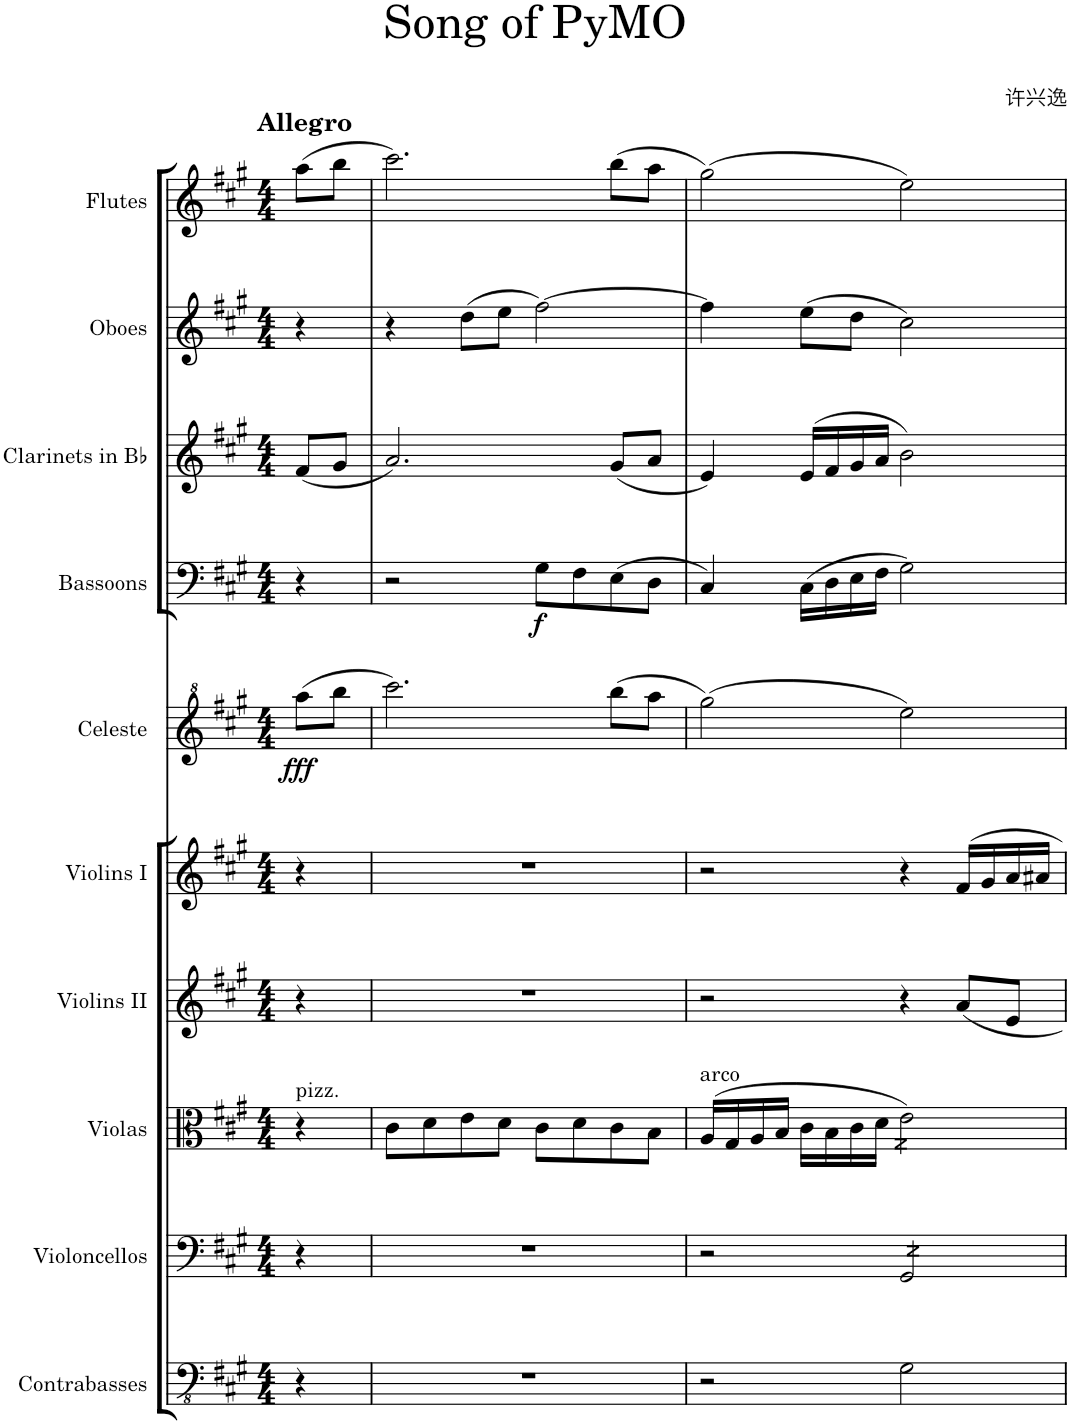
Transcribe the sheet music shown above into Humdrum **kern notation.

**kern	**kern	**kern	**kern	**kern	**kern	**dynam	**kern	**dynam	**kern	**kern	**kern
*part10	*part9	*part8	*part7	*part6	*part5	*part5	*part4	*part4	*part3	*part2	*part1
*staff10	*staff9	*staff8	*staff7	*staff6	*staff5	*staff5	*staff4	*staff4	*staff3	*staff2	*staff1
*I"Contrabasses	*I"Violoncellos	*I"Violas	*I"Violins II	*I"Violins I	*I"Celeste	*	*I"Bassoons	*	*I"Clarinets in Bb	*I"Oboes	*I"Flutes
*I'Cb.	*I'Vc.	*I'Vla.	*I'Vln. II	*I'Vln. I	*I'Cel.	*	*I'Bsn.	*	*	*I'Ob.	*I'Fl.
*clefFv4	*clefF4	*clefC3	*clefG2	*clefG2	*clefG^2	*	*clefF4	*	*clefG2	*clefG2	*clefG2
*	*	*	*	*	*	*	*	*	*Trd1c2	*	*
*k[f#c#g#]	*k[f#c#g#]	*k[f#c#g#]	*k[f#c#g#]	*k[f#c#g#]	*k[f#c#g#]	*	*k[f#c#g#]	*	*k[f#c#g#]	*k[f#c#g#]	*k[f#c#g#]
*M4/4	*M4/4	*M4/4	*M4/4	*M4/4	*M4/4	*	*M4/4	*	*M4/4	*M4/4	*M4/4
=	=	=	=	=	=	=	=	=	=	=	=
!	!	!	!	!	!	!	!	!	!	!	!LO:TX:a:B:t=Allegro
!	!	!LO:TX:a:t=pizz.	!	!	!	!	!	!	!	!	!
!	!	!	!	!	!	!LO:DY:b	!	!	!	!	!
4r	4r	4r	4r	4r	(8aaa\L	fff	4r	.	(8f#/L	4r	(8aa\L
.	.	.	.	.	8bbb\J	.	.	.	8g#/J	.	8bb\J
=1	=1	=1	=1	=1	=1	=1	=1	=1	=1	=1	=1
1r	1r	8c#\L	1r	1r	2.cccc#\)	.	2r	.	2.a/)	4r	2.ccc#\)
.	.	8d\	.	.	.	.	.	.	.	.	.
.	.	8e\	.	.	.	.	.	.	.	(8dd\L	.
.	.	8d\J	.	.	.	.	.	.	.	8ee\J	.
!	!	!	!	!	!	!	!	!LO:DY:b	!	!	!
.	.	8c#\L	.	.	.	.	8G#\L	f	.	[2ff#\)	.
.	.	8d\	.	.	.	.	8F#\	.	.	.	.
.	.	8c#\	.	.	(8bbb\L	.	(8E\	.	(8g#/L	.	(8bb\L
.	.	8B\J	.	.	8aaa\J	.	8D\J	.	8a/J	.	8aa\J
=2	=2	=2	=2	=2	=2	=2	=2	=2	=2	=2	=2
!	!	!LO:TX:a:t=arco	!	!	!	!	!	!	!	!	!
2r	2r	(16A/LL	2r	2r	(2ggg#\)	.	4C#/)	.	4e/)	4ff#\]	(2gg#\)
.	.	16G#/	.	.	.	.	.	.	.	.	.
.	.	16A/	.	.	.	.	.	.	.	.	.
.	.	16B/JJ	.	.	.	.	.	.	.	.	.
.	.	16c#\LL	.	.	.	.	(16C#\LL	.	(16e/LL	(8ee\L	.
.	.	16B\	.	.	.	.	16D\	.	16f#/	.	.
.	.	16c#\	.	.	.	.	16E\	.	16g#/	8dd\J	.
.	.	16d\JJ	.	.	.	.	16F#\JJ	.	16a/JJ	.	.
2GG#\	2GG#@4@/	2e@4@\)	4r	4r	2eee\)	.	2G#\)	.	2b\)	2cc#\)	2ee\)
.	.	.	8a/L	16f#/LL	.	.	.	.	.	.	.
.	.	.	.	16g#/	.	.	.	.	.	.	.
.	.	.	8e/J	16a/	.	.	.	.	.	.	.
.	.	.	.	16a#X/JJ	.	.	.	.	.	.	.
=	=	=	=	=	=	=	=	=	=	=	=
*-	*-	*-	*-	*-	*-	*-	*-	*-	*-	*-	*-
